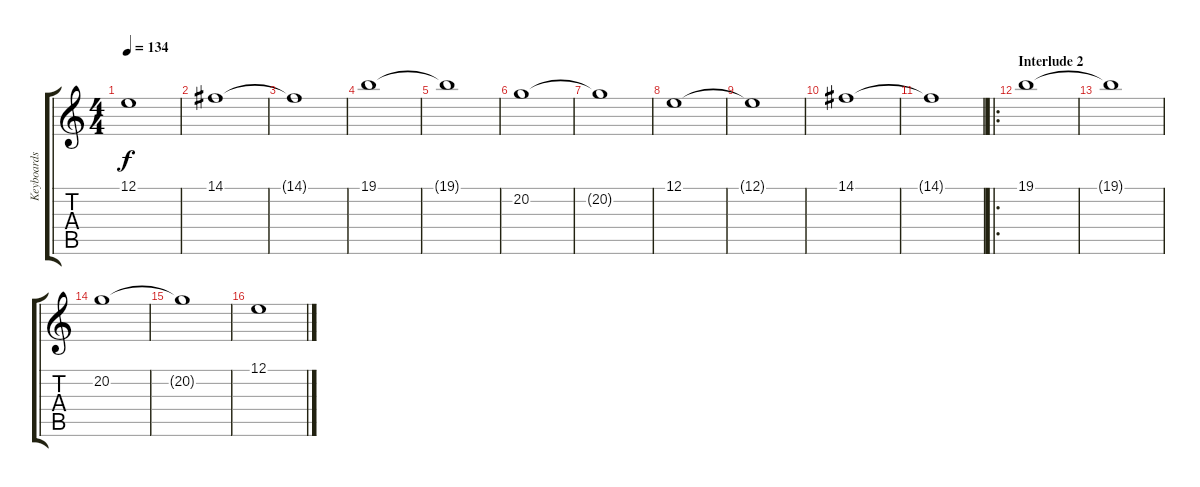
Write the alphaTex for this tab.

\track ("Keyboards" "Keyboards") {instrument pad2warm}
\staff {score tabs}
\tuning (E4 B3 G3 D3 A2 E2) {hide}
\ts (4 4)
\tempo 134
\clef g2
\ks c
12.1{t}.1{dy f} |
14.1.1 |
14.1{t}.1 |
19.1.1 |
19.1{t}.1 |
20.2.1 |
20.2{t}.1 |
12.1.1 |
12.1{t}.1 |
14.1.1 |
14.1{t}.1 |
\ro
\section ("" "Interlude 2")
19.1.1 |
19.1{t}.1 |
20.2.1 |
20.2{t}.1 |
12.1.1
